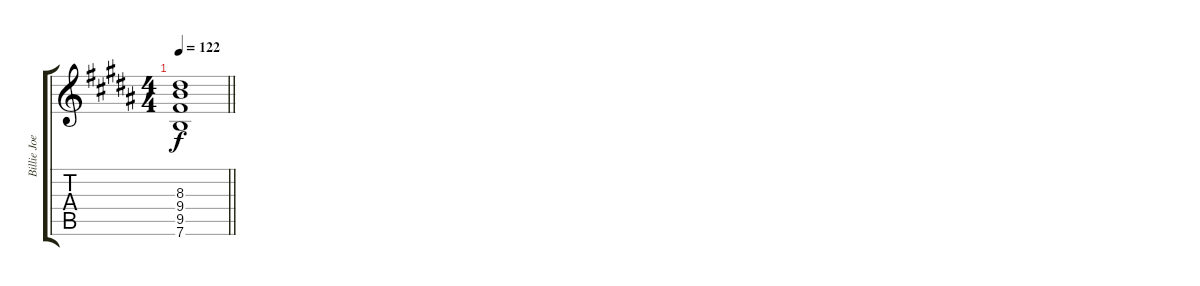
\track ("Billie Joe Armstrong (Rhythm Guitar)" "Billie Joe") {instrument distortionguitar}
\staff {score tabs}
\tuning (E4 B3 G3 D3 A2 E2) {hide}
\ts (4 4)
\tempo 122
\clef g2
\barLineRight lightlight
\ks b
(8.3{t} 9.4{t} 9.5{t} 7.6{t}).1{dy f}
